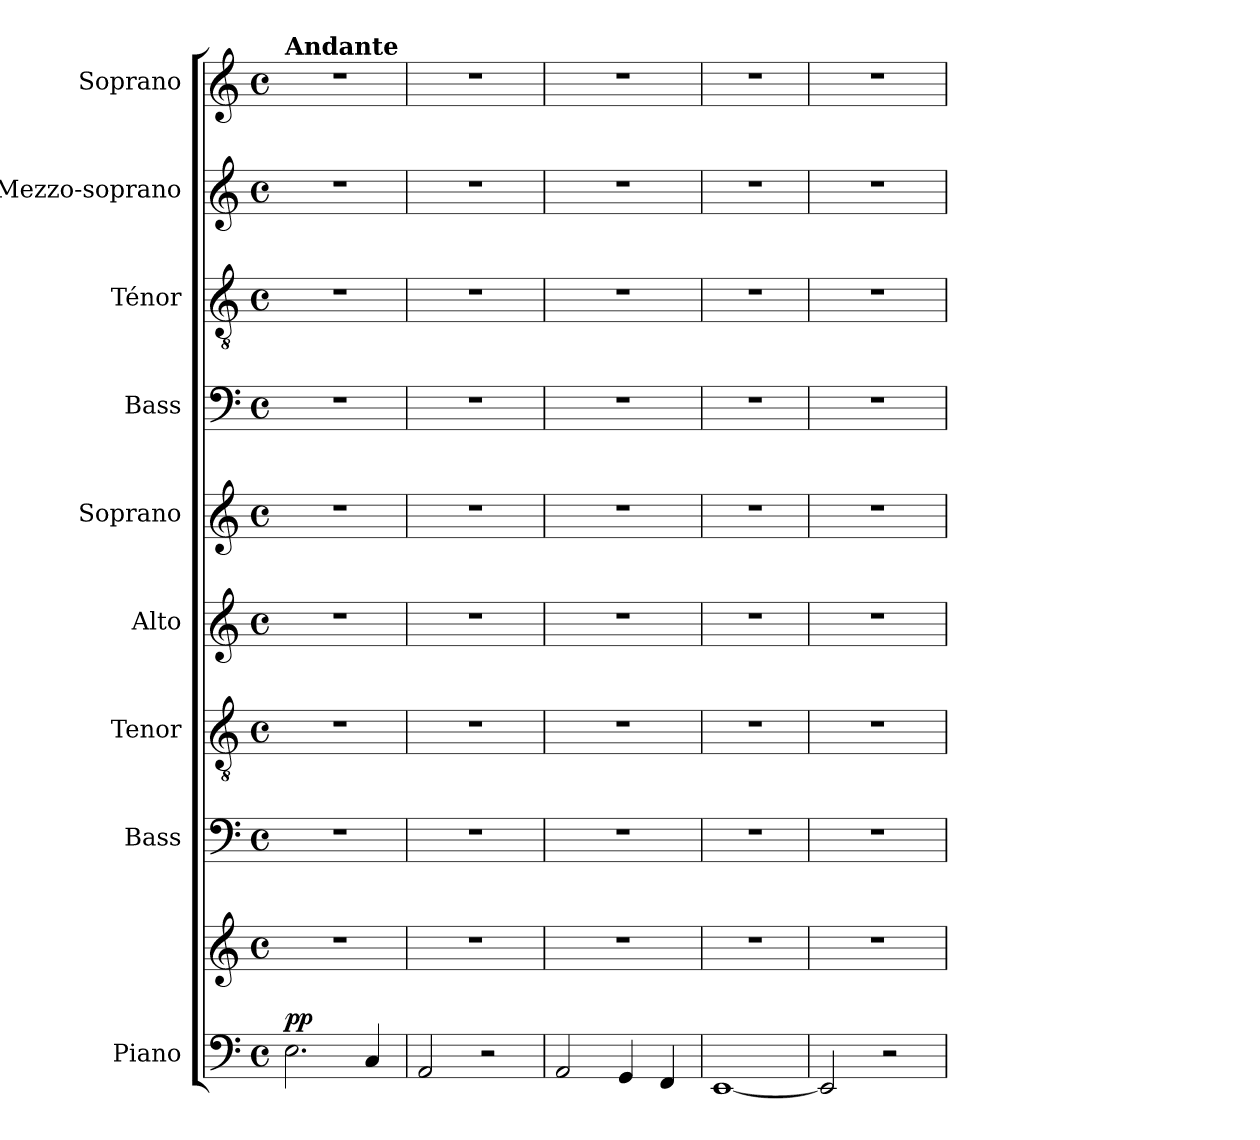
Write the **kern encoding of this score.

**kern	**kern	**dynam	**kern	**kern	**kern	**kern	**kern	**kern	**kern	**kern
*part9	*part9	*part9	*part8	*part7	*part6	*part5	*part4	*part3	*part2	*part1
*staff10	*staff9	*staff9/10	*staff8	*staff7	*staff6	*staff5	*staff4	*staff3	*staff2	*staff1
*I"Piano	*	*	*I"Bass	*I"Tenor	*I"Alto	*I"Soprano	*I"Bass	*I"Ténor	*I"Mezzo-soprano	*I"Soprano
*I'Pno	*	*	*I'B.	*I'T.	*I'A.	*I'S.	*I'B.	*I'T.	*I'M.	*I'S.
*clefF4	*clefG2	*	*clefF4	*clefGv2	*clefG2	*clefG2	*clefF4	*clefGv2	*clefG2	*clefG2
*	*	*	*	*	*ITrd2c3	*	*	*	*	*
*k[]	*k[]	*	*k[]	*k[]	*k[f#c#g#]	*k[]	*k[]	*k[]	*k[]	*k[]
*M4/4	*M4/4	*	*M4/4	*M4/4	*M4/4	*M4/4	*M4/4	*M4/4	*M4/4	*M4/4
*met(c)	*met(c)	*	*met(c)	*met(c)	*met(c)	*met(c)	*met(c)	*met(c)	*met(c)	*met(c)
*MM80	*MM80	*	*MM80	*MM80	*MM80	*MM80	*MM80	*MM80	*MM80	*MM80
=1	=1	=1	=1	=1	=1	=1	=1	=1	=1	=1
!	!	!	!	!	!	!	!	!	!	!LO:TX:a:B:t=Andante
!	!	!LO:DY:a=2	!	!	!	!	!	!	!	!
2.E\	1r	pp	1r	1r	1r	1r	1r	1r	1r	1r
4C/	.	.	.	.	.	.	.	.	.	.
=2	=2	=2	=2	=2	=2	=2	=2	=2	=2	=2
2AA/	1r	.	1r	1r	1r	1r	1r	1r	1r	1r
2r	.	.	.	.	.	.	.	.	.	.
=3	=3	=3	=3	=3	=3	=3	=3	=3	=3	=3
2AA/	1r	.	1r	1r	1r	1r	1r	1r	1r	1r
4GG/	.	.	.	.	.	.	.	.	.	.
4FF/	.	.	.	.	.	.	.	.	.	.
=4	=4	=4	=4	=4	=4	=4	=4	=4	=4	=4
[1EE	1r	.	1r	1r	1r	1r	1r	1r	1r	1r
=5	=5	=5	=5	=5	=5	=5	=5	=5	=5	=5
2EE/]	1r	.	1r	1r	1r	1r	1r	1r	1r	1r
2r	.	.	.	.	.	.	.	.	.	.
=	=	=	=	=	=	=	=	=	=	=
*-	*-	*-	*-	*-	*-	*-	*-	*-	*-	*-
